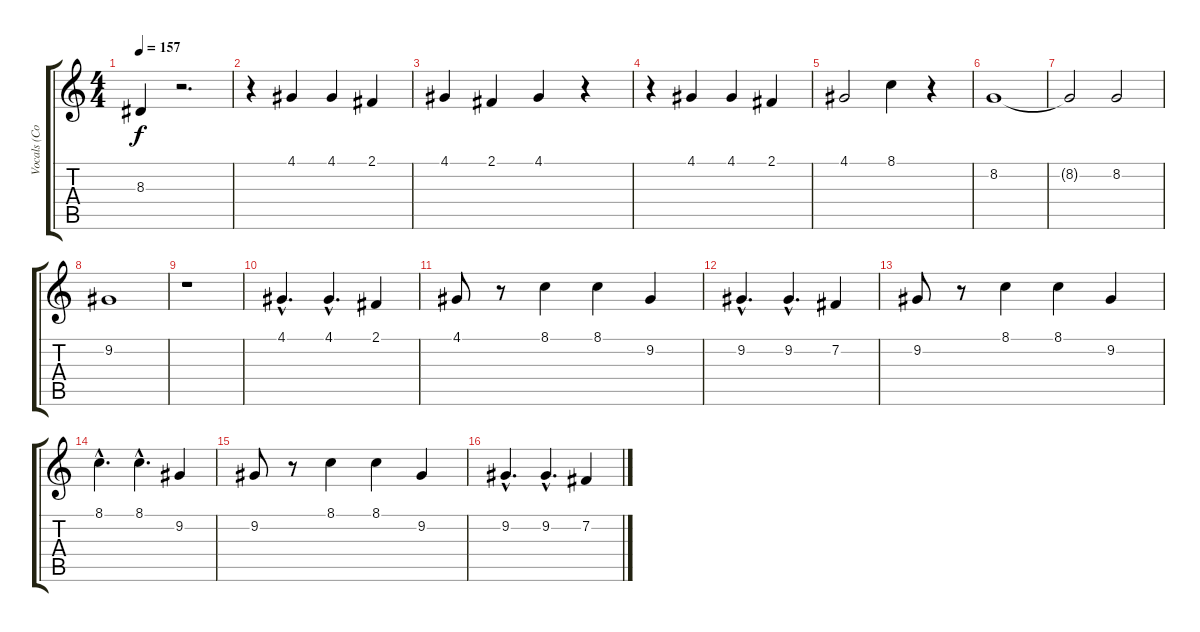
\track ("Vocals (Corin)" "Vocals (Co") {instrument brightacousticpiano}
\staff {score tabs}
\tuning (E4 B3 G3 D3 A2 E2) {hide}
\ts (4 4)
\tempo 157
\clef g2
\ks c
8.3{t}.4{dy f} r.2{d} |
r.4 4.1.4 4.1.4 2.1.4 |
4.1.4 2.1.4 4.1.4 r.4 |
r.4 4.1.4 4.1.4 2.1.4 |
4.1.2 8.1.4 r.4 |
8.2.1 |
8.2{t}.2 8.2.2 |
9.2.1 |
r.1 |
4.1{hac}.4{d} 4.1{hac}.4{d} 2.1.4 |
4.1.8 r.8 8.1.4 8.1.4 9.2.4 |
9.2{hac}.4{d} 9.2{hac}.4{d} 7.2.4 |
9.2.8 r.8 8.1.4 8.1.4 9.2.4 |
8.1{hac}.4{d} 8.1{hac}.4{d} 9.2.4 |
9.2.8 r.8 8.1.4 8.1.4 9.2.4 |
9.2{hac}.4{d} 9.2{hac}.4{d} 7.2.4
